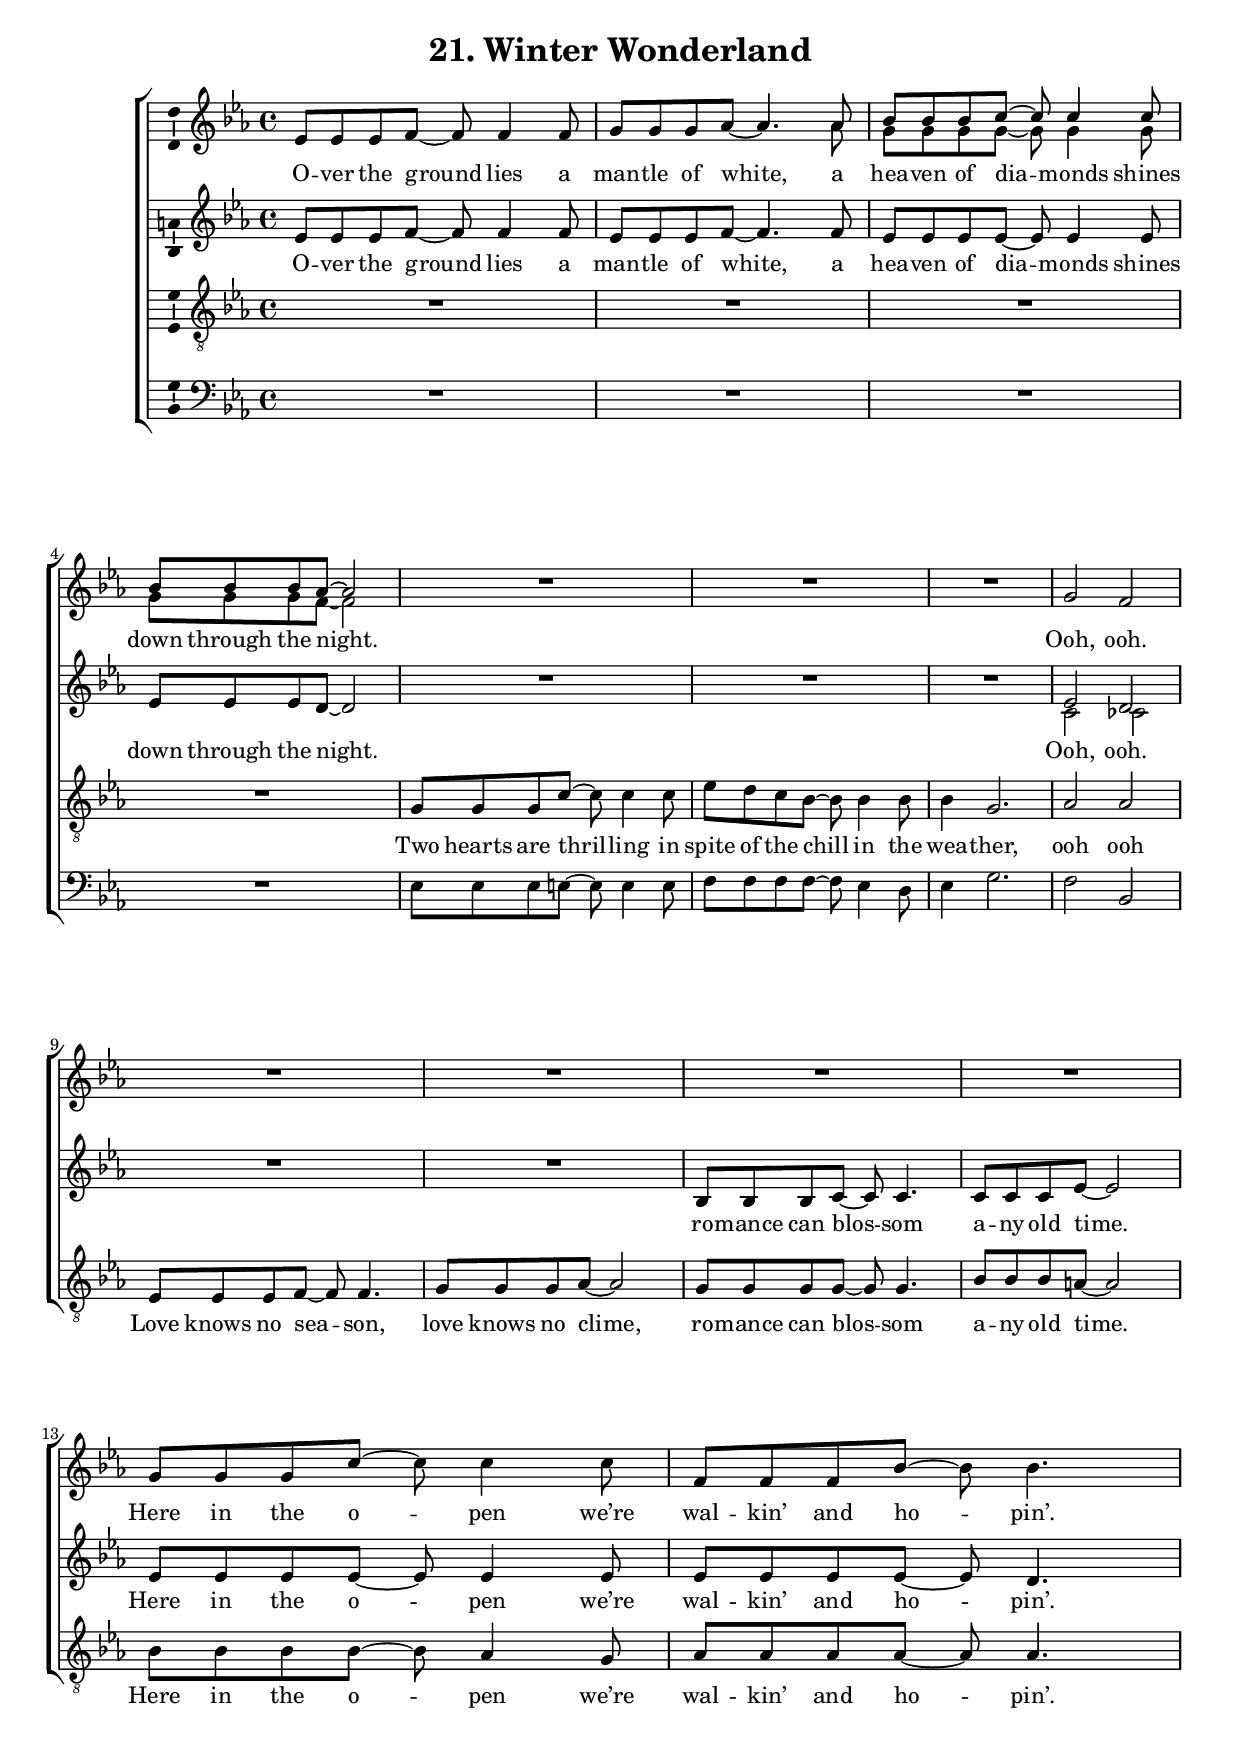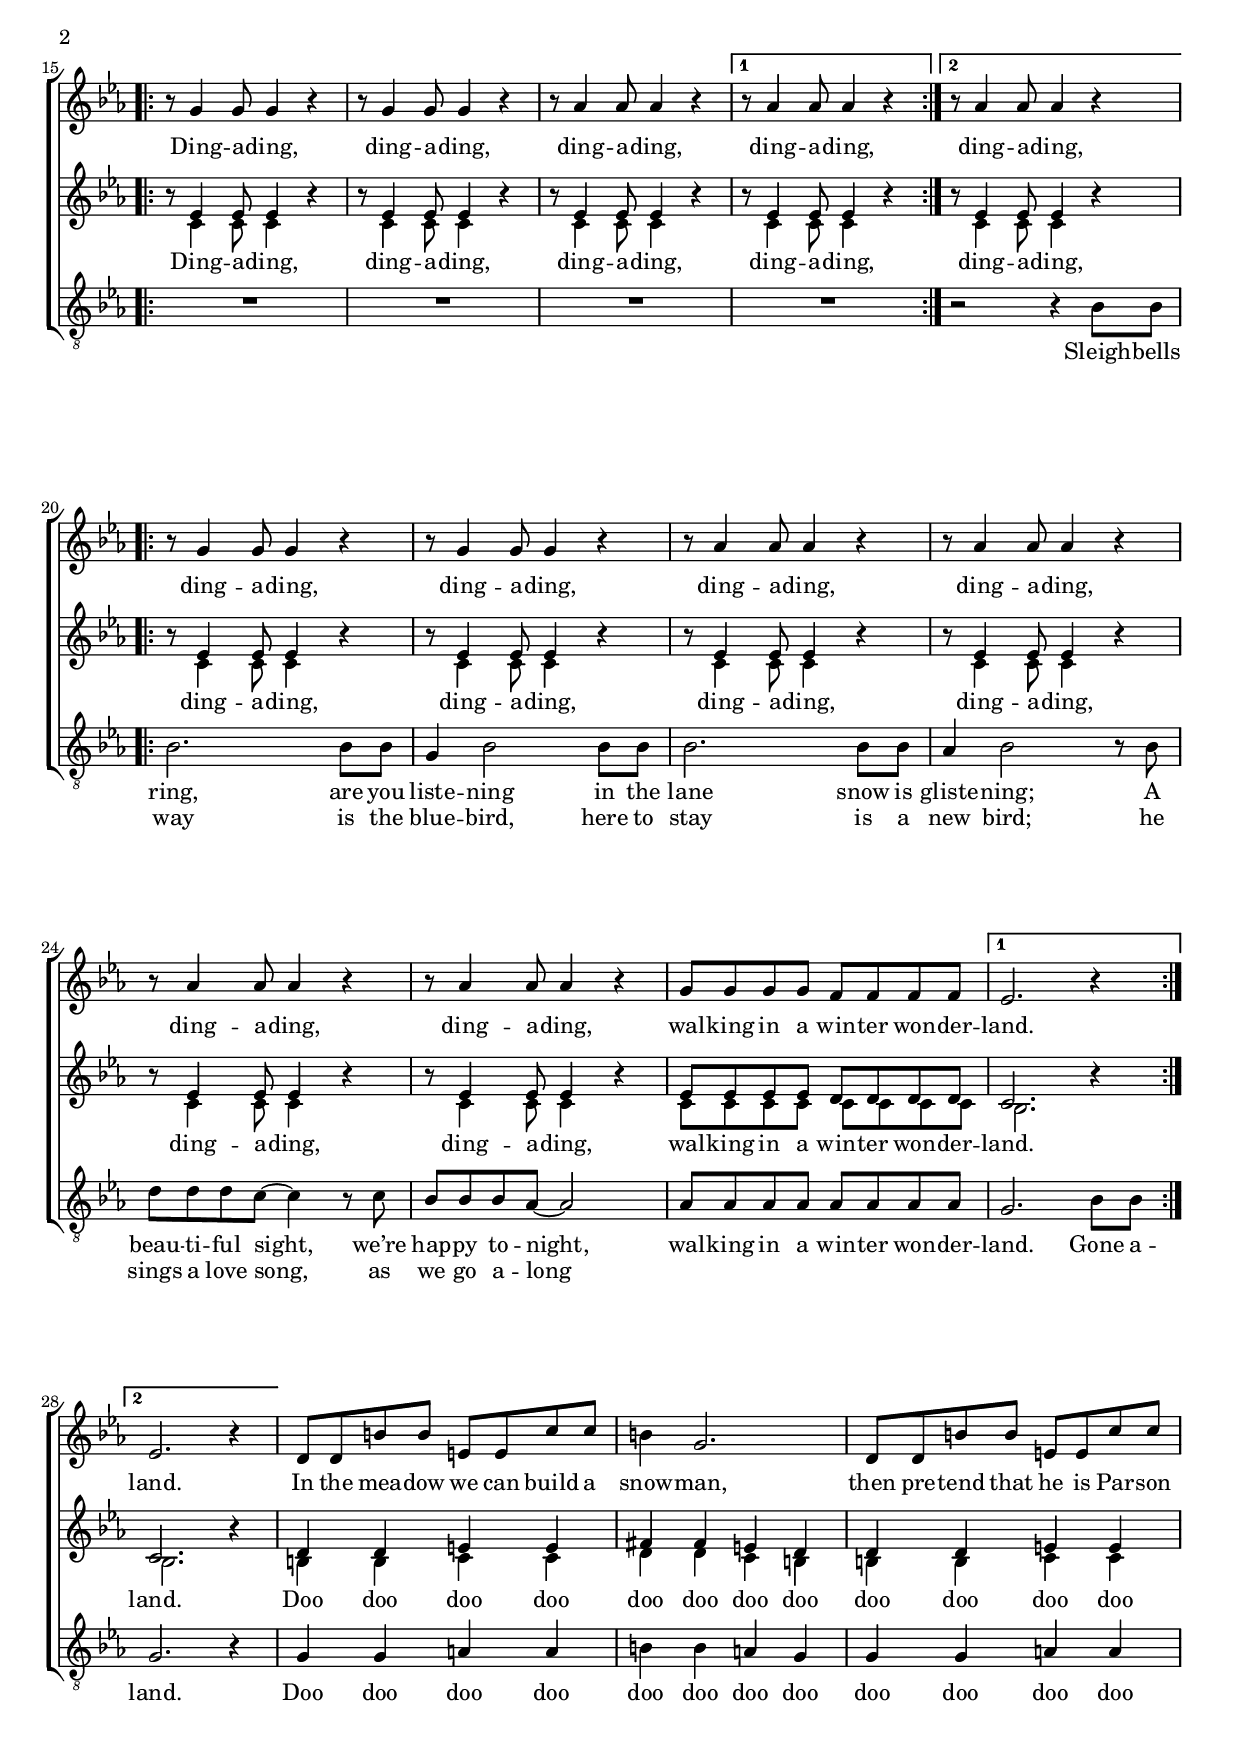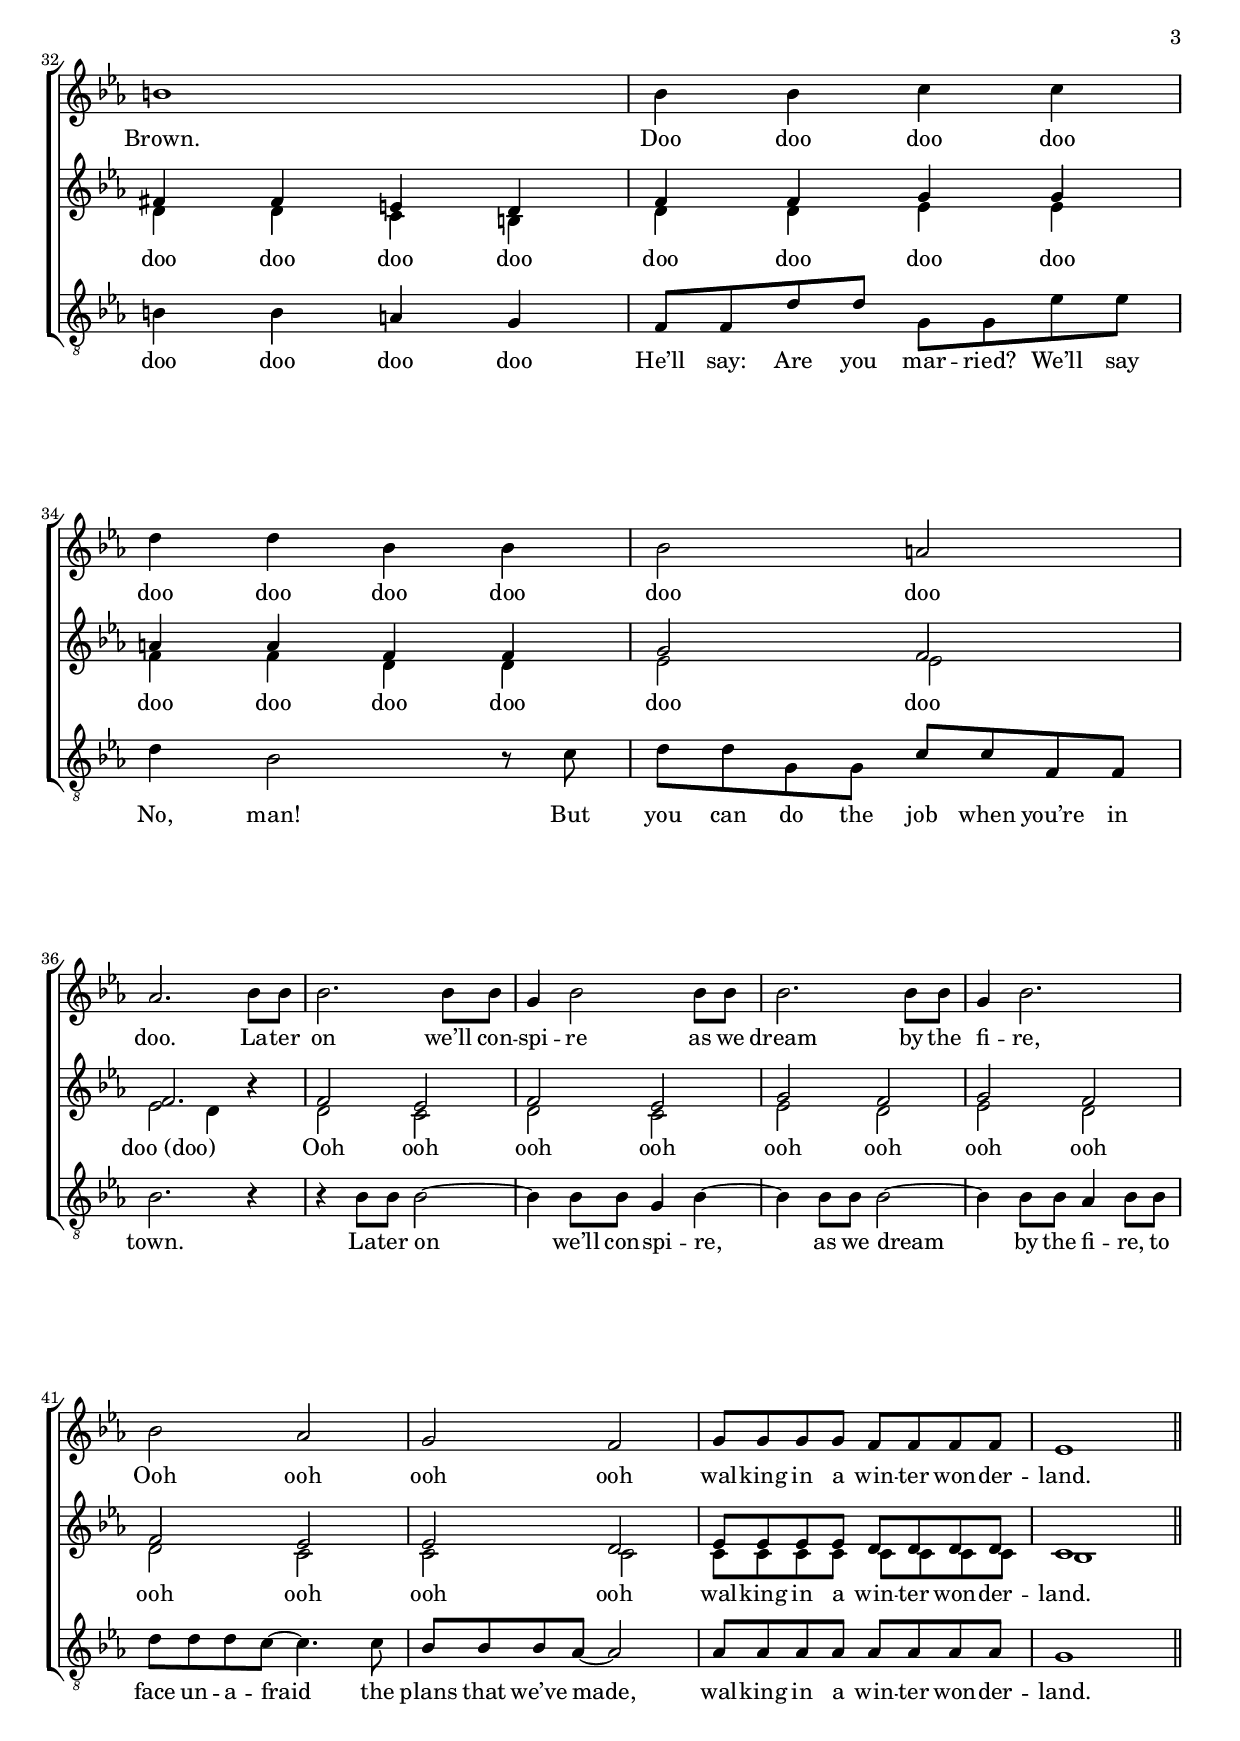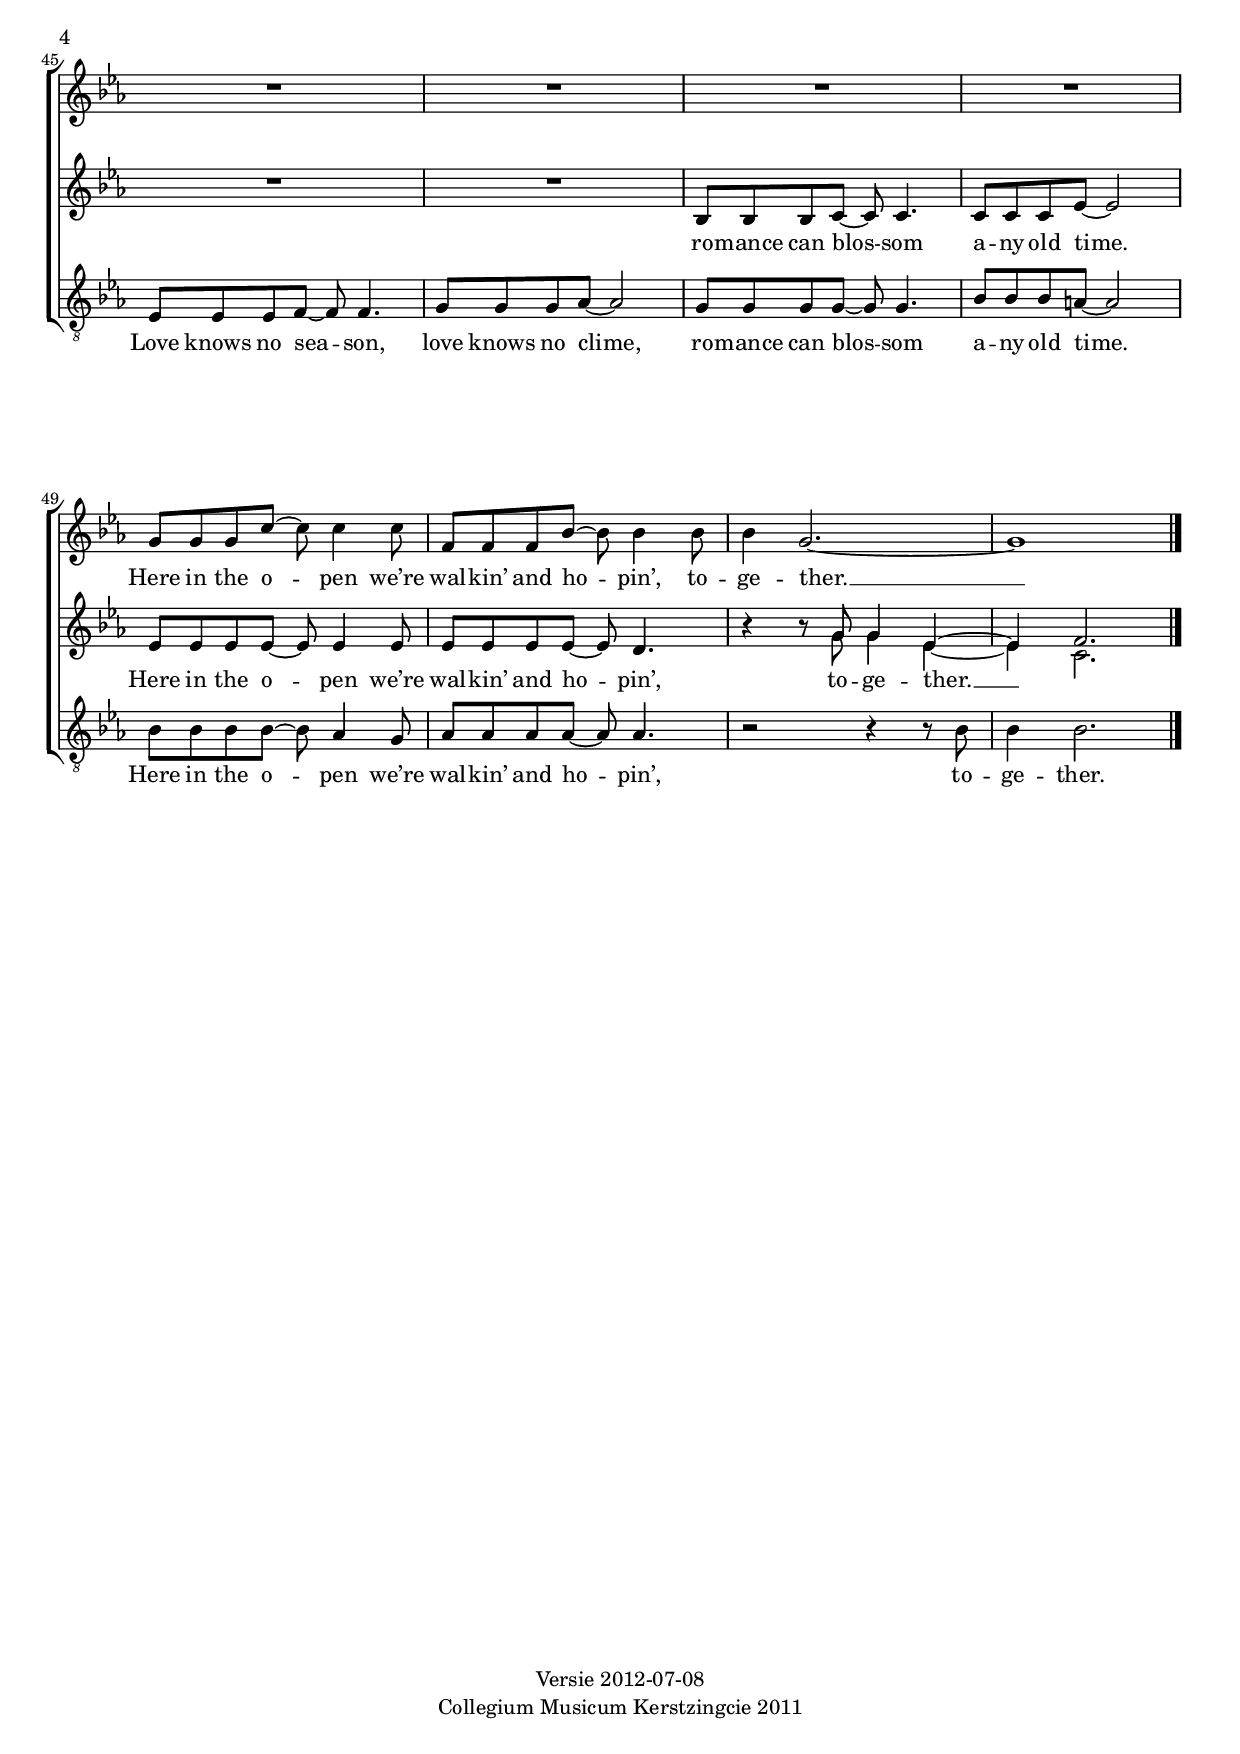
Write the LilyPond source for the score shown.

% vim: set fileformat=dos:
\version "2.12.3"

% vim: set fileformat=dos:

\version "2.12.3"

mbreak = \break
%mbreak = {}

soprano = \relative c' {
  \time 4/4
  \key es \major

  %O -- ver the ground lies a
  %man -- tle of white, a
  %hea -- ven of dia -- monds shines
  %down through the night.

  es8 es es f ~ f f4 f8 |
  g8 g g as ~ as4.
  <<
    { \voiceOne
      as8 |
      bes8 bes bes c8 ~ c c4 c8 |
      \mbreak
      bes8 bes bes as8 ~ as2 |
    }
    \new Voice
    { \voiceTwo
      as8 |
      g8 g g g8 ~ g g4 g8 |
      g8 g g f8 ~ f2 |
    }
  >> \oneVoice

  R1 R1 R1

  %Ooh, ooh.
  g2 f2

  \mbreak
  R1 R1 R1 R1

  %Here in the o -- pen we’re                 %                  [1]    [2]       
  %wal -- kin’ and ho -- pin’.                % sop: dd1 dd2 dd3 dd4 :| dd4 |: dd1
  %Ding -- a -- ding, (4x)                    % ten: r   r   r   r      rin    the
  \mbreak
  g='8 g8 g8 c8 ~ c8 c4 c8 |
  f,8 f8 f8 bes8 ~ bes8 bes4. |
  \break
  \set Score.repeatCommands = #'(                     start-repeat)
    r8 g4 g8 g4 r4 |
    r8 g4 g8 g4 r4 |
    r8 as4 as8 as4 r4 |
  \set Score.repeatCommands = #'((volta "1"))
    r8 as4 as8 as4 r4 |
  \set Score.repeatCommands = #'((volta #f) (volta "2") end-repeat)
    r8 as4 as8 as4 r4 |
  \set Score.repeatCommands = #'(           (volta #f)  start-repeat)
  \mbreak

  % ding -- a -- ding ...
  % wal -- king in a win -- ter won -- der --
     r8 g4 g8 g4 r4 |
     r8 g4 g8 g4 r4 |
     r8 as4 as8 as4 r4 |
     r8 as4 as8 as4 r4 |
     r8 as4 as8 as4 r4 |
     r8 as4 as8 as4 r4 |
     g8 g g g f8 f f f |
  \set Score.repeatCommands = #'((volta "1"))
    { es2. r4 }
  \set Score.repeatCommands = #'((volta #f) (volta "2") end-repeat)
    { es2. r4 }
  \set Score.repeatCommands = #'(           (volta #f))

  % land.
  % In the mea -- dow we can build a
  % snow -- man,
  % then pre -- tend that he is Par -- son

  d8 d8 b'8 b8 e,8 e8 c'8 c8 |
  b4 g2. |
  d8 d8 b'8 b8 e,8 e8 c'8 c8 |

  %Brown.
  %doo doo doo doo ...
  \mbreak
  b='1 |
  bes4 bes4 c4 c4 |
  d4 d4 bes4 bes4 |
  bes2 a2 |

  %doo. La -- ter
  %on we’ll con --
  %spi -- re as we
  %dream by the
  %fi -- re,
  \mbreak
  as2. bes8 bes8 |
  bes 2. bes8 bes8 |
  g4 bes2 bes8 bes8 |
  bes 2. bes8 bes8 |
  g4 bes2. |

  %Ooh ooh
  %ooh ooh
  %wal -- king in a win -- ter won -- der --
  %land.
  \mbreak
  bes2 as2 |
  g2 f2 |
  g8 g8 g8 g8 f8 f8 f8 f8 |
  es1 |
  \bar "||"

  \mbreak
  R1 R1 R1 R1

  %Here in the o -- pen we’re
  %wal -- kin’ and hopin’. To --
  %ge -- ther __
  \mbreak
  g8 g8 g8 c8 ~ c8 c4 c8 |
  f,8 f8 f8 bes8 ~ bes8 bes4 bes8 |
  bes4 g2. ~ |
  g1 \bar "|."

}


altoDingUpper = {
  \oneVoice r8
  \voiceOne es4 es8 es4
  \oneVoice r4
}
  
altoDingLower = {
  \oneVoice s8
  \voiceTwo c4 c8 c4
  \oneVoice s4
}

altoOneUni = \relative c' {
  \time 4/4
  \key es \major

  %O -- ver the ground lies a
  %man -- tle of white, a
  %hea -- ven of dia -- monds shines
  \oneVoice
  es8 es8 es8 f8 ~ f8 f4 f8 |
  es8 es8 es8 f8 ~ f4. f8 |
  es8 es8 es8 es8 ~ es8 es4 es8 |

  %down through the night.
  %Ooh, ooh.
  es8 es8 es8 d8 ~ d2 |
  R1 R1 R1 |
}

altoOneSkip = \relative c' {
  \repeat unfold 7 { s1 }
}

altoTwoUpper = \relative c' {
  \voiceOne 
  es2 d2
}
altoTwoLower = \relative c' {
  \voiceTwo
  c2 ces2
}
altoThreeUni = \relative c' {
  \oneVoice
  R1 R1 

  %ro -- mance can blos -- som
  %a -- ny old time.
  bes8 bes8 bes8 c8 ~ c8 c4. |
  c8 c8 c8 es8 ~ es2 |

  %Here in the o -- pen we’re
  %wal -- kin’ and ho -- pin’.
  es8 es8 es8 es8 ~ es8 es4 es8 |
  es8 es8 es8 es8 ~ es8 d4. |
}

altoThreeSkip = { \repeat unfold 6 { s1 } }

altoFourUpper = \relative c' {
  \set Score.repeatCommands = #'(                     start-repeat)
    \repeat unfold 3 { \altoDingUpper }
  \set Score.repeatCommands = #'((volta "1"))
    \altoDingUpper
  \set Score.repeatCommands = #'((volta #f) (volta "2") end-repeat)
    \altoDingUpper
  \set Score.repeatCommands = #'(           (volta #f)  start-repeat)
    \repeat unfold 6 { \altoDingUpper }
  \voiceOne
    % Wal -- king in a win -- ter won -- der -- land
    es8 es8 es8 es8 d8 d8 d8 d8 | 
  \set Score.repeatCommands = #'((volta "1"))
    c2. 
  \oneVoice
    r4
  \set Score.repeatCommands = #'((volta #f) (volta "2") end-repeat)
  \voiceOne
    c2. 
  \oneVoice
    r4
  \set Score.repeatCommands = #'(           (volta #f))
  \voiceOne
    d4 d4 e4 e4 |
    fis4 fis4 e4 d4 |
    d4 d4 e4 e4
    fis4 fis4 e4 d4 |
    f4 f4 g4 g4 |
    a4 a4 f4 f4 |
    g2 f2 |
    f2.
  \oneVoice
    r4
  \voiceOne
    f2 es2 |
    f2 es2 |
    g2 f2 |
    g2 f2 |
    f2 es2 |
    es2 d2 |
    es8 es8 es8 es8 d8 d8 d8 d8 |
    c1 |
}

altoFourLower = \relative c' {
  \set Score.repeatCommands = #'(                     start-repeat)
    \repeat unfold 3 { \altoDingLower }
  \set Score.repeatCommands = #'((volta "1"))
    \altoDingLower
  \set Score.repeatCommands = #'((volta #f) (volta "2") end-repeat)
    \altoDingLower
  \set Score.repeatCommands = #'(           (volta #f)  start-repeat)
    \repeat unfold 6 { \altoDingLower }
  \voiceTwo
    % Wal -- king in a win -- ter won -- der -- land
    c8 c8 c8 c8 c8 c8 c8 c8 | 
  \set Score.repeatCommands = #'((volta "1"))
    bes2. 
  \oneVoice
    s4
  \set Score.repeatCommands = #'((volta #f) (volta "2") end-repeat)
  \voiceTwo
    bes2. 
  \oneVoice
    s4
  \set Score.repeatCommands = #'(           (volta #f))
  \voiceTwo
    b4 b4 c4 c4 |
    d4 d4 c4 b4 |
    b4 b4 c4 c4 |
    d4 d4 c4 b4 |
    d4 d4 es4 es4 |
    f4 f4 d4 d4 |
    es2 es2 |
    es2 d4
    s4 |
    d2 c2 |
    d2 c2 |
    es2 d2 |
    es2 d2 |
    d2 c2 |
    c2 c2 |
    c8 c8 c8 c8  c8 c8 c8 c8 |
    bes1 |
}

altoFiveUni = \relative c' {
  \oneVoice
  R1 R1 
  % FIXME dotted notes have two dots. Attempt at minimal reproduction in
  % proj/try-lilypond also has two voices, dotted note in one of them,
  % and \oneVoice in both of them, and does not display this problem; so
  % copy this file over, chop it down to size, and see where the problem
  % is.
  bes8 bes8 bes8 c8 ~ c8 c4. |
  c8 c8 c8 es8 ~ es2 |
  es8 es8 es8 es8 ~ es8 es4 es8 |
  es8 es8 es8 es8 ~ es8 d4. |
  r4 r8 
}

altoFiveSkip = {
  \oneVoice
  s1 s1
  s1
  s1
  s1
  s1
  s4 s8
}

altoSixUpper = \relative c' {
  \voiceOne
  g'8 g4 es4 ~ |
  es4 f2.
}
altoSixLower = \relative c' {
  \voiceTwo
  g'8 g4 es4 ~ |
  es4 c2.
}

altoUpper = { 
  \altoOneUni \altoTwoUpper 
  \altoThreeUni \altoFourUpper
  \altoFiveUni \altoSixUpper
}

altoLower = { 
  \altoOneSkip \altoTwoLower 
  \altoThreeSkip \altoFourLower
  \altoFiveSkip \altoSixLower
}

altoLowerMidi = {
  \altoOneUni \altoTwoLower 
  \altoThreeUni \altoFourLower
  \altoFiveUni \altoSixLower
}

tenor = \relative c {
  \time 4/4
  \key es \major
  R1 R1 R1


  % Two hearts are thril -- ling in
  % spite of the chill in the wea -- ther,
  % ooh ooh
  R1 |
  g'8 g8 g8 c8 ~ c8 c4 c8 |
  es8 d8 c8 bes8 ~ bes8 bes4 bes8 |
  bes4 g2. | 
  as2 as2

  % Love knows no sea -- son, 
  % love knows no clime,
  % ro -- mance can blos -- som
  % a -- ny old time.
  es8 es8 es8 f8 ~ f8 f4. |
  g8 g8 g8 as8 ~ as2 |
  g8 g8 g8 g8 ~ g8 g4. |
  bes8 bes8 bes8 a8 ~ a2 |

  % Here in the o -- pen we’re
  % wal -- kin’ and ho -- pin’.
  bes8 bes8 bes8 bes8 ~ bes8 as4 g8 |
  as8 as8 as8 as8 ~ as8 as4.
  \set Score.repeatCommands = #'(                     start-repeat)
    R1 R1 R1
  \set Score.repeatCommands = #'((volta "1"))
    R1
  \set Score.repeatCommands = #'((volta #f) (volta "2") end-repeat)
  % Sleigh -- bells
    r2 r4 bes=8 bes8
  \set Score.repeatCommands = #'(           (volta #f)  start-repeat)

  % ring, are you 
  % liste -- ning in the 
  % lane snow is 
  % gliste -- ning; A
  bes2. bes8 bes8 |
  g4 bes2 bes8 bes8 |
  bes2. bes8 bes8 |
  as4 bes2 r8 bes8 |

  % beau -- ti -- ful sight, we’re
  % hap -- py to -- night,
  % wal -- king in a win -- ter won -- der -- 
  % land. Gone a --
  d8 d8 d8 c8 ~ c4 r8 c8 |
  bes8 bes8 bes8 as8 ~ as2 |
  as8 as8 as8 as8   as8 as8 as8 as8 |
  \set Score.repeatCommands = #'((volta "1"))
    g2. bes8 bes8 |
  \set Score.repeatCommands = #'((volta #f) (volta "2") end-repeat)
    g2. r4 |
  \set Score.repeatCommands = #'(           (volta #f))
  % land. % repeat

  % Doo doo doo doo
  % doo doo doo doo
  % doo doo doo doo
  g4 g4 a4 a4 |
  b4 b4 a4 g4 |
  g4 g4 a4 a4 |
    
  % doo doo doo doo
  % He’ll say: Are you mar -- ried? We'll say
  % No, man! But 
  % you can do the job when you’re in 
  b4 b4 a4 g4 |
  f8 f8 d'8 d8  g,8 g8 es'8 es8 |
  d4 bes2 r8 c8 |
  d8 d8 g,8 g8   c8 c8 f,8 f8 |

  % town.
  % La -- ter on
  % we’ll con -- spi -- re,
  % as we dream
  % by the fi -- re, to
  bes2. r4 |
  r4 bes8 bes8 bes2 ~ |
  bes4 bes8 bes8 g4 bes4 ~ |
  bes4 bes8 bes8 bes2 ~ |
  bes4 bes8 bes8 as4 bes8 bes8 |

  % face un -- a -- fraid
  % the plans that we’ve made,
  % wal -- king in a win -- ter won -- der --
  % land.
  d8 d8 d8 c8 ~ c4. c8 |
  bes8 bes8 bes8 as8 ~ as2 |
  as8 as8 as8 as8  as8 as8 as8 as8
  g1

  % Love knows no sea -- son,
  % love knows no clime,
  % ro -- mance can blos -- som
  % a -- ny old time.
  es8 es8 es8 f8 ~ f8 f4. |
  g8 g8 g8 as8 ~ as2 |
  g8 g8 g8 g8 ~ g8  g4. |
  bes8 bes8 bes8 a8 ~ a2 |

  % Here in the o -- pen we’re
  % wal -- kin’ and ho -- pin’. 
  % To --
  % ge -- ther __ 
  bes8 bes8 bes8 bes8 ~ bes8 as4 g8 |
  as8 as8 as8 as8 ~ as8 as4. |
  r2 r4 r8 bes8 |
  bes4 bes2. |
}

bass = \relative c {
  \key es \major
  R1 R1 R1
  R1
  es8 es8 es8 e8 ~ e8 e4 e8 | 
  f8 f8 f8 f8 ~ f8 es4 d8 |
  es4 g2. |
  f2 bes,2
}

verseOneSoprano = \lyricmode {
  O -- ver the ground lies a
  man -- tle of white, a
  hea -- ven of dia -- monds shines

  down through the night.
  Ooh, ooh.

  Here in the o -- pen we’re
  wal -- kin’ and ho -- pin’.
  Ding -- a -- ding,
  ding -- a -- ding,
  ding -- a -- ding,
  ding -- a -- ding,
  ding -- a -- ding, % for the repeat

  ding -- a -- ding,
  ding -- a -- ding,
  ding -- a -- ding,
  ding -- a -- ding,

  ding -- a -- ding,
  ding -- a -- ding,

  wal -- king in a win -- ter won -- der --
  land.
  land. % for the repeat

  In the mea -- dow we can build a
  snow -- man,
  then pre -- tend that he is Par -- son

  Brown.
  Doo doo doo doo
  doo doo doo doo
  doo doo

  doo. La -- ter
  on we’ll con --
  spi -- re as we
  dream by the
  fi -- re,

  Ooh ooh
  ooh ooh
  wal -- king in a win -- ter won -- der --
  land.

  Here in the o -- pen we’re
  wal -- kin’ and ho -- pin’, to --
  ge -- ther. __
}

verseOneAlto = \lyricmode {
  O -- ver the ground lies a
  man -- tle of white, a
  hea -- ven of dia -- monds shines

  down through the night.
  Ooh, ooh.

  ro -- mance can blos -- som
  a -- ny old time.

  Here in the o -- pen we’re
  wal -- kin’ and ho -- pin’.
  Ding -- a -- ding,
  ding -- a -- ding,
  ding -- a -- ding,
  ding -- a -- ding,

  ding -- a -- ding, % repeat

  ding -- a -- ding,
  ding -- a -- ding,
  ding -- a -- ding,
  ding -- a -- ding,

  ding -- a -- ding,
  ding -- a -- ding,

  wal -- king in a win -- ter won -- der --
  land.

  land. % repeat

  Doo doo doo doo
  doo doo doo doo
  doo doo doo doo
  doo doo doo doo
  doo doo doo doo
  doo doo doo doo
  doo doo

  "doo (doo)" 
  Ooh ooh
  ooh ooh
  ooh ooh
  ooh ooh

  ooh ooh
  ooh ooh
  wal -- king in a win -- ter won -- der --
  land.

  ro -- mance can blos -- som
  a -- ny old time.

  Here in the o -- pen we’re
  wal -- kin’ and ho -- pin’, to --
  ge -- ther. __
}

verseOneTenor = \lyricmode {
  Two hearts are thril -- ling in
  spite of the chill in the wea -- ther,

  ooh ooh

  Love knows no sea -- son, 
  love knows no clime,
  ro -- mance can blos -- som
  a -- ny old time.

  Here in the o -- pen we’re
  wal -- kin’ and ho -- pin’.
  Sleigh -- bells

  ring, are you 
  liste -- ning in the 
  lane snow is 
  gliste -- ning; A

  beau -- ti -- ful sight, we’re
  hap -- py to -- night,
  wal -- king in a win -- ter won -- der -- 
  land. Gone a --

  land. % repeat

  Doo doo doo doo
  doo doo doo doo
  doo doo doo doo

  doo doo doo doo
  He’ll say: Are you mar -- ried? We’ll say
  No, man! But 
  you can do the job when you’re in 

  town.
  La -- ter on
  we’ll con -- spi -- re,
  as we dream
  by the fi -- re, to

  face un -- a -- fraid
  the plans that we’ve made,
  wal -- king in a win -- ter won -- der --
  land.

  Love knows no sea -- son,
  love knows no clime,
  ro -- mance can blos -- som
  a -- ny old time.

  Here in the o -- pen we’re
  wal -- kin’ and ho -- pin’, to --
  ge -- ther. __ 
}

verseTwoTenor = {
  \repeat unfold 47 { \skip4 }
  \lyricmode {
    way is the 
    blue -- bird, here to 
    stay is a 
    new bird; he
    sings a love song, as
    we go a -- long
  }
}

verseOneBass = \lyricmode {
}


nummer = "21." % FIXME

\header {
  title = \markup {\nummer "Winter Wonderland"}
  arranger = "" % FIXME
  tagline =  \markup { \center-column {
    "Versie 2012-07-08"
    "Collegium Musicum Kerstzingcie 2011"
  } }
}

% This useful function kills extenders that are too short to be useful
% Combine this with \override LyricExtender #'minimum-length = #0 for
% beautiful results: an extender if there is space, no extender if there
% is not.
#(define (conditional-kill-lyric-extender-callback . args)
   (lambda (grob)
    (let* ((minimum-length
            (if (null? args)
             (ly:grob-property grob 'minimum-length 0)
             (car args)))
           (X-extent (ly:stencil-extent (ly:grob-property grob 'stencil empty-stencil) X))
           (length (- (cdr X-extent) (car X-extent))))
     (if (> minimum-length length)
      (ly:grob-suicide! grob)))))

% Make everything a bit smaller. 
% The normal size of the music font is 20, but that gets things *really*
% jammed together.
#(set-global-staff-size 18)

\score {
  \new ChoirStaff <<
    \new Staff = "sSoprano" << 
      \clef "treble"
      \new Voice = "vSoprano" { \soprano }
    >>
    \new Lyrics \lyricsto "vSoprano" \verseOneSoprano

    \new Staff = "sAlto" << 
      \clef "treble"
      \new Voice = "vAltoUpper" { \altoUpper }
      \new Voice = "vAltoLower" { \altoLower }
    >>
    \new Lyrics \lyricsto "vAltoUpper" \verseOneAlto

    \new Staff = "sTenor" << 
      \clef "treble_8"
      \new Voice = "vTenor" { \tenor }
    >>
    \new Lyrics \lyricsto "vTenor" \verseOneTenor
    \new Lyrics \lyricsto "vTenor" \verseTwoTenor

    \new Staff = "sBass" << 
      \clef "bass"
      \new Voice = "vBass" { \bass }
    >>
    \new Lyrics \lyricsto "vBass" \verseOneBass
  >>
  \layout { 
    % We can haz ambitus to display pitch range?
    \context { \Staff 
      \consists "Ambitus_engraver"
    }
    % Beautiful extender lines
    \context { \Lyrics
      \override LyricExtender #'minimum-length = #0
      \override LyricExtender #'after-line-breaking = %
         #(conditional-kill-lyric-extender-callback 1)
    }
    % space-saving tweaks
    %\context { \Staff
      %\override VerticalAxisGroup #'minimum-Y-extent = #'(-1 . 1)
    %}
    \context { \Lyrics
      \override VerticalAxisGroup #'Y-extent = #'(-0.1 . 0.1)
    }
    \context { \Lyrics
      \override VerticalAxisGroup #'minimum-Y-extent = #'(0 . 0)
    }
  }
}
